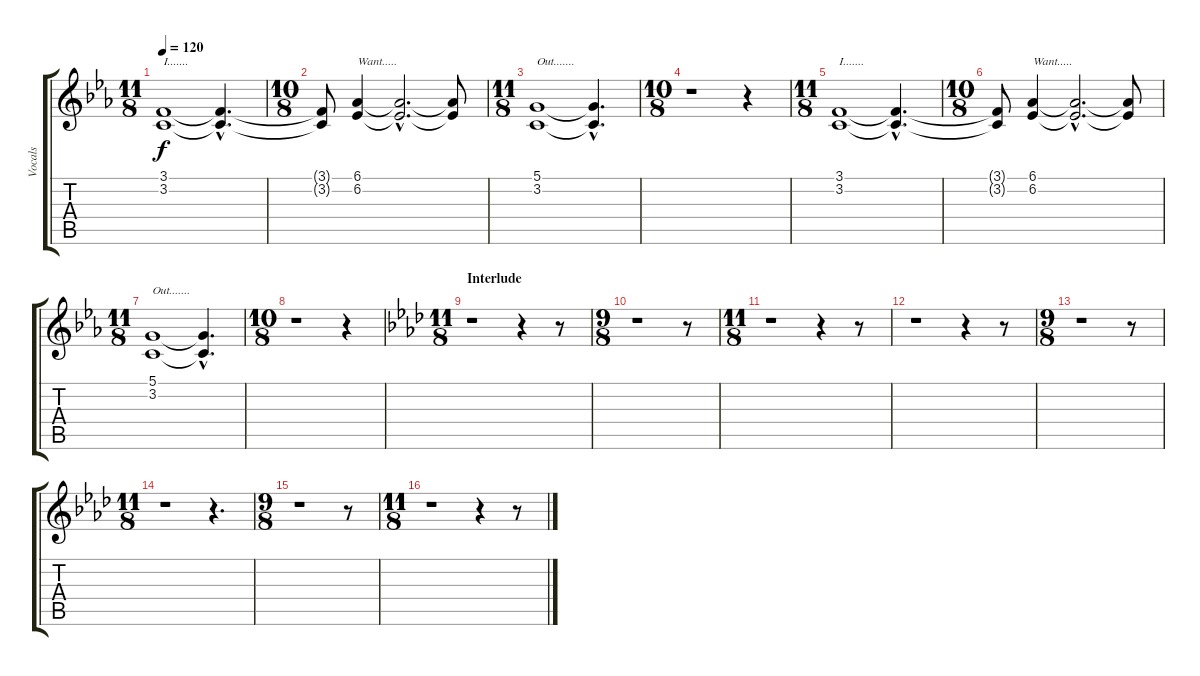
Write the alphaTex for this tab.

\track ("Vocals" "Vocals") {instrument choiraahs}
\staff {score tabs}
\tuning (D4 A3 F3 C3 G2 C2) {hide}
\ts (11 8)
\tempo 120
\clef g2
\ks eb
(3.1 3.2).1{txt "I......." dy f} (3.1{hac t} 3.2{hac t}).4{d} |
\ts (10 8)
(3.1{t} 3.2{t}).8 (6.1 6.2).4{txt "Want....."} (6.1{hac t} 6.2{hac t}).2{d} (6.1{t} 6.2{t}).8 |
\ts (11 8)
(5.1 3.2).1{txt "Out......."} (5.1{hac t} 3.2{hac t}).4{d} |
\ts (10 8)
r.1 r.4 |
\ts (11 8)
(3.1 3.2).1{txt "I......."} (3.1{hac t} 3.2{hac t}).4{d} |
\ts (10 8)
(3.1{t} 3.2{t}).8 (6.1 6.2).4{txt "Want....."} (6.1{hac t} 6.2{hac t}).2{d} (6.1{t} 6.2{t}).8 |
\ts (11 8)
(5.1 3.2).1{txt "Out......."} (5.1{hac t} 3.2{hac t}).4{d} |
\ts (10 8)
r.1 r.4 |
\ts (11 8)
\section ("" "Interlude")
\ks ab
r.1 r.4 r.8 |
\ts (9 8)
r.1 r.8 |
\ts (11 8)
r.1 r.4 r.8 |
r.1 r.4 r.8 |
\ts (9 8)
r.1 r.8 |
\ts (11 8)
r.1 r.4{d} |
\ts (9 8)
r.1 r.8 |
\ts (11 8)
r.1 r.4 r.8
